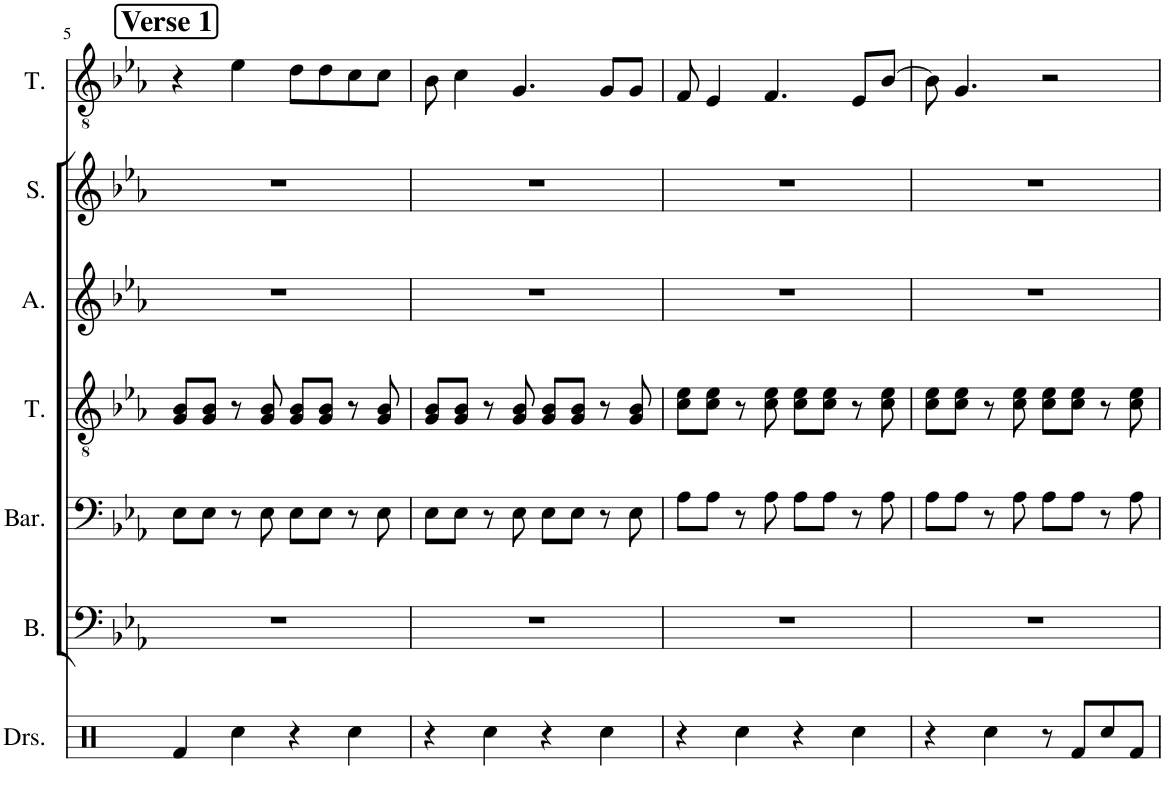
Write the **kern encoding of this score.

**kern	**kern	**kern	**kern	**kern	**kern	**kern
*part7	*part6	*part5	*part4	*part3	*part2	*part1
*staff7	*staff6	*staff5	*staff4	*staff3	*staff2	*staff1
*I"Drumset	*I"Bass	*I"Baritone	*I"Tenor	*I"Alto	*I"Soprano	*I"Tenor
*I'Drs.	*I'B.	*I'Bar.	*I'T.	*I'A.	*I'S.	*I'T.
!!LO:PB:g=z
*clefX	*clefF4	*clefF4	*clefGv2	*clefG2	*clefG2	*clefGv2
*k[]	*k[b-e-a-]	*k[b-e-a-]	*k[b-e-a-]	*k[b-e-a-]	*k[b-e-a-]	*k[b-e-a-]
*M4/4	*M4/4	*M4/4	*M4/4	*M4/4	*M4/4	*M4/4
!!LO:REH:place=s1:a:B:cj:fs=14:t=Verse 1
=5	=5	=5	=5	=5	=5	=5
4Rf/	1r	8E-\L	8G/ 8B-/L	1r	1r	4r
.	.	8E-\J	8G/ 8B-/J	.	.	.
4Rcc\	.	8r	8r	.	.	4e-\
.	.	8E-\	8G/ 8B-/	.	.	.
4r	.	8E-\L	8G/ 8B-/L	.	.	8d\L
.	.	8E-\J	8G/ 8B-/J	.	.	8d\
4Rcc\	.	8r	8r	.	.	8c\
.	.	8E-\	8G/ 8B-/	.	.	8c\J
=6	=6	=6	=6	=6	=6	=6
4r	1r	8E-\L	8G/ 8B-/L	1r	1r	8B-\
.	.	8E-\J	8G/ 8B-/J	.	.	4c\
4Rcc\	.	8r	8r	.	.	.
.	.	8E-\	8G/ 8B-/	.	.	4.G/
4r	.	8E-\L	8G/ 8B-/L	.	.	.
.	.	8E-\J	8G/ 8B-/J	.	.	.
4Rcc\	.	8r	8r	.	.	8G/L
.	.	8E-\	8G/ 8B-/	.	.	8G/J
=7	=7	=7	=7	=7	=7	=7
4r	1r	8A-\L	8c\ 8e-\L	1r	1r	8F/
.	.	8A-\J	8c\ 8e-\J	.	.	4E-/
4Rcc\	.	8r	8r	.	.	.
.	.	8A-\	8c\ 8e-\	.	.	4.F/
4r	.	8A-\L	8c\ 8e-\L	.	.	.
.	.	8A-\J	8c\ 8e-\J	.	.	.
4Rcc\	.	8r	8r	.	.	8E-/L
.	.	8A-\	8c\ 8e-\	.	.	[8B-/J
=8	=8	=8	=8	=8	=8	=8
4r	1r	8A-\L	8c\ 8e-\L	1r	1r	8B-\]
.	.	8A-\J	8c\ 8e-\J	.	.	4.G/
4Rcc\	.	8r	8r	.	.	.
.	.	8A-\	8c\ 8e-\	.	.	.
8r	.	8A-\L	8c\ 8e-\L	.	.	2r
8Rf/L	.	8A-\J	8c\ 8e-\J	.	.	.
8Rcc/	.	8r	8r	.	.	.
8Rf/J	.	8A-\	8c\ 8e-\	.	.	.
=	=	=	=	=	=	=
*-	*-	*-	*-	*-	*-	*-
